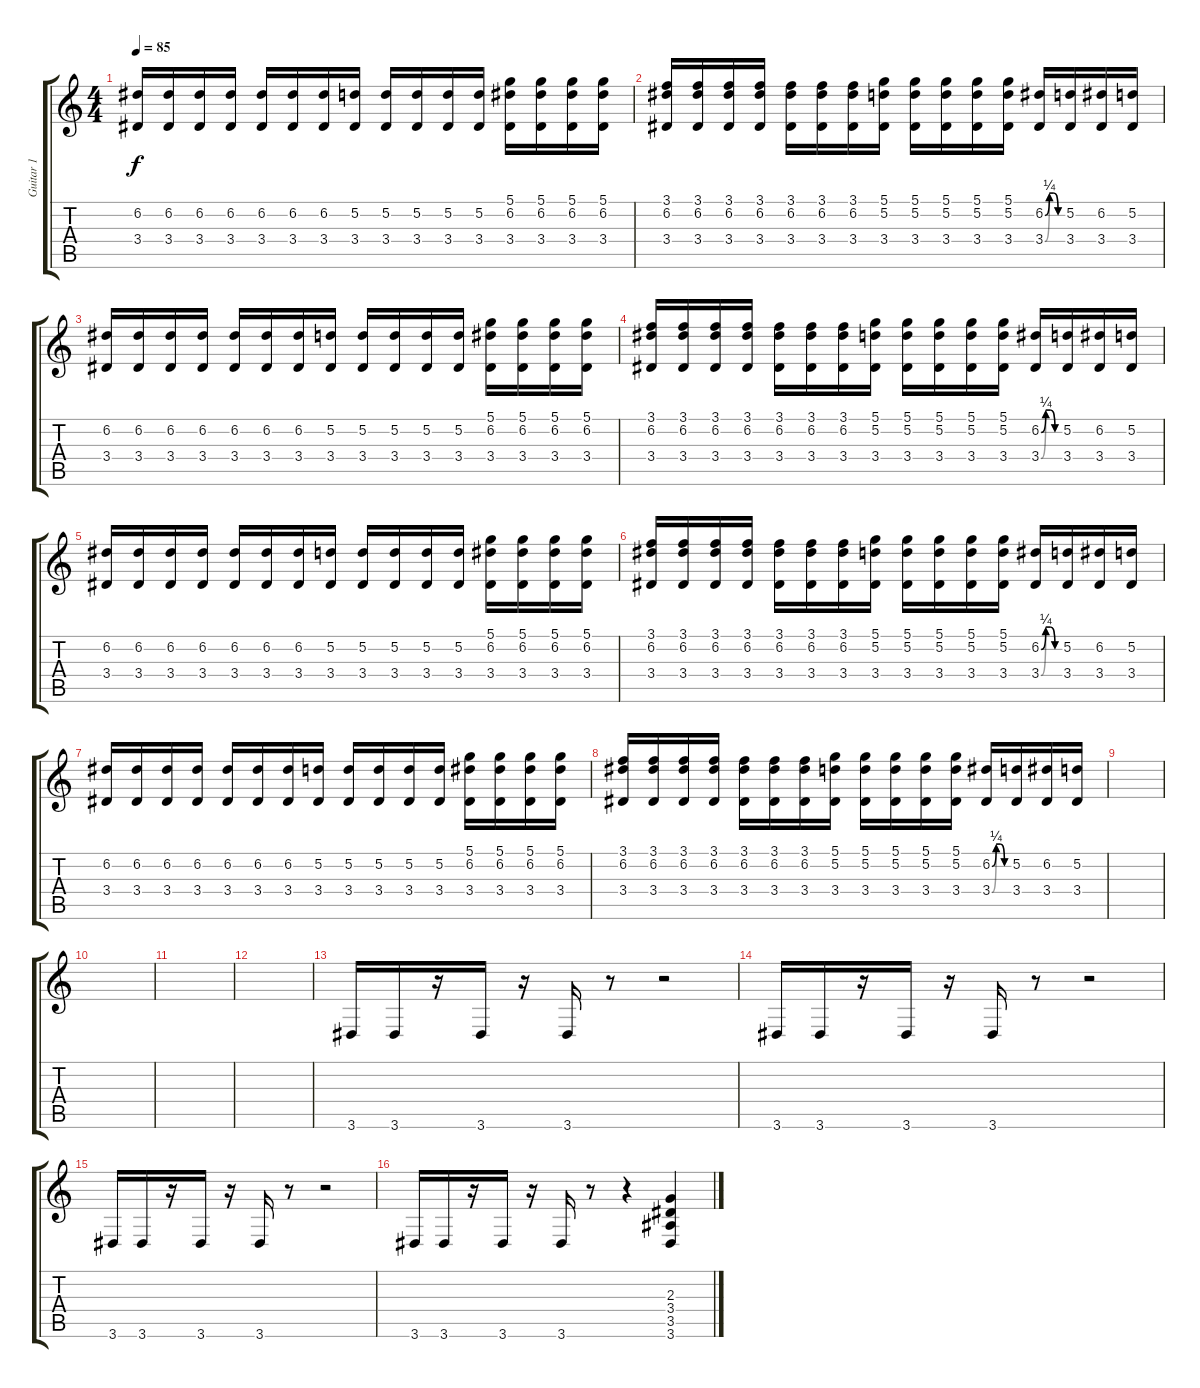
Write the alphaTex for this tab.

\track ("Guitar 1" "Guitar 1") {instrument distortionguitar}
\staff {score tabs}
\tuning (D4 A3 F3 C3 G2 C2) {hide}
\ts (4 4)
\tempo 85
\clef g2
\ks c
(6.2 3.4).16{dy f} (6.2 3.4).16 (6.2 3.4).16 (6.2 3.4).16 (6.2 3.4).16 (6.2 3.4).16 (6.2 3.4).16 (5.2 3.4).16 (5.2 3.4).16 (5.2 3.4).16 (5.2 3.4).16 (5.2 3.4).16 (5.1 6.2 3.4).16 (5.1 6.2 3.4).16 (5.1 6.2 3.4).16 (5.1 6.2 3.4).16 |
(3.1 6.2 3.4).16 (3.1 6.2 3.4).16 (3.1 6.2 3.4).16 (3.1 6.2 3.4).16 (3.1 6.2 3.4).16 (3.1 6.2 3.4).16 (3.1 6.2 3.4).16 (5.1 5.2 3.4).16 (5.1 5.2 3.4).16 (5.1 5.2 3.4).16 (5.1 5.2 3.4).16 (5.1 5.2 3.4).16 (6.2{be (custom 0 0 15 1 30 1 45 0 60 0)} 3.4{be (custom 0 0 15 1 30 1 45 0 60 0)}).16 (5.2 3.4).16 (6.2 3.4).16 (5.2 3.4).16 |
(6.2 3.4).16 (6.2 3.4).16 (6.2 3.4).16 (6.2 3.4).16 (6.2 3.4).16 (6.2 3.4).16 (6.2 3.4).16 (5.2 3.4).16 (5.2 3.4).16 (5.2 3.4).16 (5.2 3.4).16 (5.2 3.4).16 (5.1 6.2 3.4).16 (5.1 6.2 3.4).16 (5.1 6.2 3.4).16 (5.1 6.2 3.4).16 |
(3.1 6.2 3.4).16 (3.1 6.2 3.4).16 (3.1 6.2 3.4).16 (3.1 6.2 3.4).16 (3.1 6.2 3.4).16 (3.1 6.2 3.4).16 (3.1 6.2 3.4).16 (5.1 5.2 3.4).16 (5.1 5.2 3.4).16 (5.1 5.2 3.4).16 (5.1 5.2 3.4).16 (5.1 5.2 3.4).16 (6.2{be (custom 0 0 15 1 30 1 45 0 60 0)} 3.4{be (custom 0 0 15 1 30 1 45 0 60 0)}).16 (5.2 3.4).16 (6.2 3.4).16 (5.2 3.4).16 |
(6.2 3.4).16 (6.2 3.4).16 (6.2 3.4).16 (6.2 3.4).16 (6.2 3.4).16 (6.2 3.4).16 (6.2 3.4).16 (5.2 3.4).16 (5.2 3.4).16 (5.2 3.4).16 (5.2 3.4).16 (5.2 3.4).16 (5.1 6.2 3.4).16 (5.1 6.2 3.4).16 (5.1 6.2 3.4).16 (5.1 6.2 3.4).16 |
(3.1 6.2 3.4).16 (3.1 6.2 3.4).16 (3.1 6.2 3.4).16 (3.1 6.2 3.4).16 (3.1 6.2 3.4).16 (3.1 6.2 3.4).16 (3.1 6.2 3.4).16 (5.1 5.2 3.4).16 (5.1 5.2 3.4).16 (5.1 5.2 3.4).16 (5.1 5.2 3.4).16 (5.1 5.2 3.4).16 (6.2{be (custom 0 0 15 1 30 1 45 0 60 0)} 3.4{be (custom 0 0 15 1 30 1 45 0 60 0)}).16 (5.2 3.4).16 (6.2 3.4).16 (5.2 3.4).16 |
(6.2 3.4).16 (6.2 3.4).16 (6.2 3.4).16 (6.2 3.4).16 (6.2 3.4).16 (6.2 3.4).16 (6.2 3.4).16 (5.2 3.4).16 (5.2 3.4).16 (5.2 3.4).16 (5.2 3.4).16 (5.2 3.4).16 (5.1 6.2 3.4).16 (5.1 6.2 3.4).16 (5.1 6.2 3.4).16 (5.1 6.2 3.4).16 |
(3.1 6.2 3.4).16 (3.1 6.2 3.4).16 (3.1 6.2 3.4).16 (3.1 6.2 3.4).16 (3.1 6.2 3.4).16 (3.1 6.2 3.4).16 (3.1 6.2 3.4).16 (5.1 5.2 3.4).16 (5.1 5.2 3.4).16 (5.1 5.2 3.4).16 (5.1 5.2 3.4).16 (5.1 5.2 3.4).16 (6.2{be (custom 0 0 15 1 30 1 45 0 60 0)} 3.4{be (custom 0 0 15 1 30 1 45 0 60 0)}).16 (5.2 3.4).16 (6.2 3.4).16 (5.2 3.4).16 |
|
|
|
|
3.6.16 3.6.16 r.16 3.6.16 r.16 3.6.16 r.8 r.2 |
3.6.16 3.6.16 r.16 3.6.16 r.16 3.6.16 r.8 r.2 |
3.6.16 3.6.16 r.16 3.6.16 r.16 3.6.16 r.8 r.2 |
3.6.16 3.6.16 r.16 3.6.16 r.16 3.6.16 r.8 r.4 (2.3 3.4 3.5 3.6).4
